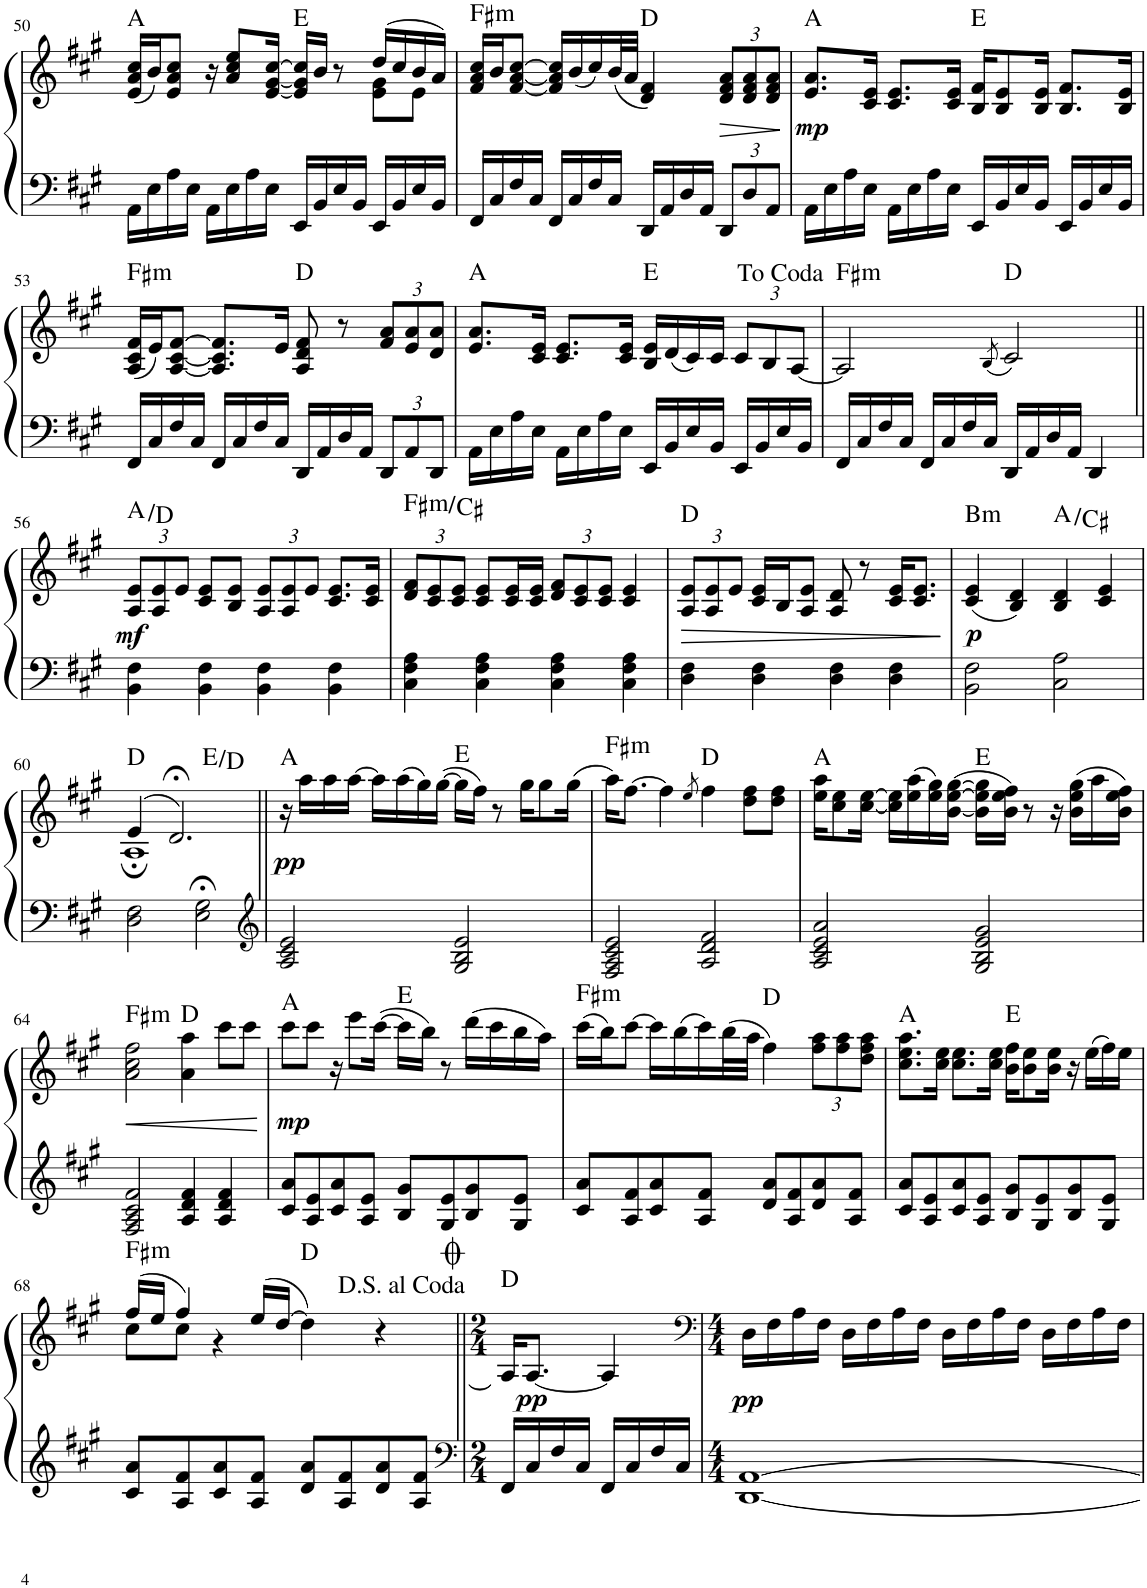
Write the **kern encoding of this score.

**kern	**kern	**dynam	**harte
*part1	*part1	*part1	*part1
*staff2	*staff1	*staff1/2	*
*I"Piano	*	*	*
*I'Pno.	*	*	*
!!LO:PB:g=z
*clefF4	*clefG2	*	*
*k[f#c#g#]	*k[f#c#g#]	*	*
*M4/4	*M4/4	*	*
=50	=50	=50	=50
*	*^	*	*
16AA\LL	(16e/ 16a/ 16cc#/LL	2.ryy	.	A:maj
16E\	16b/J)	.	.	.
16A\	8e/ 8a/ 8cc#/J	.	.	.
16E\JJ	.	.	.	.
16AA\LL	16r	.	.	.
16E\	8a/ 8cc#/ 8ee/L	.	.	.
16A\	.	.	.	.
16E\JJ	[16e/ [16g#/ [16cc#/Jk	.	.	.
16EE/LL	16e/] 16g#/] 16cc#/]LL	.	.	E:maj
16BB/	16b/JJ	.	.	.
16E/	8r	.	.	.
16BB/JJ	.	.	.	.
16EE/LL	(16dd/LL	8e\ 8g#\L	.	.
16BB/	16cc#/	.	.	.
16E/	16b/	8e\J	.	.
16BB/JJ	16a/JJ)	.	.	.
*	*v	*v	*	*
=51	=51	=51	=51
!	!	!	!LO:H:kt=m
16FF#/LL	16f#/ 16a/ 16cc#/LL	.	F#:min
16C#/	16b/J	.	.
16F#/	[8f#/ [8a/ [8cc#/J	.	.
16C#/JJ	.	.	.
16FF#/LL	16f#/] 16a/] 16cc#/]LL	.	.
16C#/	(16b/	.	.
16F#/	16cc#/)	.	.
16C#/JJ	(32b/L	.	.
.	32a/JJJ	.	.
16DD/LL	4d/ 4f#/)	.	D:maj
16AA/	.	.	.
16D/	.	.	.
16AA/JJ	.	.	.
*Xbrackettup	*Xbrackettup	*	*
!	!	!LO:HP:b	!
12DD/L	12d/ 12f#/ 12a/L	>	.
12D/	12d/ 12f#/ 12a/	.	.
12AA/J	12d/ 12f#/ 12a/J	.	.
.	.	]	.
=52	=52	=52	=52
!	!	!LO:DY:b	!
16AA\LL	8.e/ 8.a/L	mp	A:maj
16E\	.	.	.
16A\	.	.	.
16E\JJ	16c#/ 16e/Jk	.	.
16AA\LL	8.c#/ 8.e/L	.	.
16E\	.	.	.
16A\	.	.	.
16E\JJ	16c#/ 16e/Jk	.	.
16EE/LL	16B/ 16f#/KL	.	E:maj
16BB/	8B/ 8e/	.	.
16E/	.	.	.
16BB/JJ	16B/ 16e/Jk	.	.
16EE/LL	8.B/ 8.f#/L	.	.
16BB/	.	.	.
16E/	.	.	.
16BB/JJ	16B/ 16e/Jk	.	.
!!LO:LB:g=z
=53	=53	=53	=53
!	!	!	!LO:H:kt=m
16FF#/LL	(16A/ 16c#/ 16f#/LL	.	F#:min
16C#/	16e/J)	.	.
16F#/	[8A/ [8c#/ [8f#/J	.	.
16C#/JJ	.	.	.
16FF#/LL	8.A/] 8.c#/] 8.f#/]L	.	.
16C#/	.	.	.
16F#/	.	.	.
16C#/JJ	16e/Jk	.	.
16DD/LL	8A/ 8d/ 8f#/	.	D:maj
16AA/	.	.	.
16D/	8r	.	.
16AA/JJ	.	.	.
12DD/L	12f#/ 12a/L	.	.
12AA/	12e/ 12a/	.	.
12DD/J	12d/ 12a/J	.	.
=54	=54	=54	=54
16AA\LL	8.e/ 8.a/L	.	A:maj
16E\	.	.	.
16A\	.	.	.
16E\JJ	16c#/ 16e/Jk	.	.
16AA\LL	8.c#/ 8.e/L	.	.
16E\	.	.	.
16A\	.	.	.
16E\JJ	16c#/ 16e/Jk	.	.
16EE/LL	16B/ 16e/LL	.	E:maj
16BB/	(16d/	.	.
16E/	16c#/)	.	.
16BB/JJ	16c#/JJ	.	.
16EE/LL	12c#/L	.	.
16BB/	.	.	.
.	12B/	.	.
16E/	.	.	.
.	[12A/J	.	.
16BB/JJ	.	.	.
=55	=55	=55	=55
!	!	!	!LO:H:kt=m
16FF#/LL	2A/]	.	F#:min
16C#/	.	.	.
16F#/	.	.	.
16C#/JJ	.	.	.
16FF#/LL	.	.	.
16C#/	.	.	.
16F#/	.	.	.
16C#/JJ	.	.	.
.	(8qB/	.	.
16DD/LL	2c#/)	.	D:maj
16AA/	.	.	.
16D/	.	.	.
16AA/JJ	.	.	.
4DD/	.	.	.
!!LO:LB:g=z
=56||	=56||	=56||	=56||
!	!	!LO:DY:b	!
4BB\ 4F#\	12A/ 12e/L	mf	A:maj/4
.	12A/ 12e/	.	.
.	12e/J	.	.
4BB\ 4F#\	8c#/ 8e/L	.	.
.	8B/ 8e/J	.	.
4BB\ 4F#\	12A/ 12e/L	.	.
.	12A/ 12e/	.	.
.	12e/J	.	.
4BB\ 4F#\	8.c#/ 8.e/L	.	.
.	16c#/ 16e/Jk	.	.
=57	=57	=57	=57
!	!	!	!LO:H:kt=m
4C#\ 4F#\ 4A\	12d/ 12f#/L	.	F#:min/5
.	12c#/ 12e/	.	.
.	12c#/ 12e/J	.	.
4C#\ 4F#\ 4A\	8c#/ 8e/L	.	.
.	16c#/ 16e/L	.	.
.	16c#/ 16e/JJ	.	.
4C#\ 4F#\ 4A\	12d/ 12f#/L	.	.
.	12c#/ 12e/	.	.
.	12c#/ 12e/J	.	.
4C#\ 4F#\ 4A\	4c#/ 4e/	.	.
=58	=58	=58	=58
!	!	!LO:HP:b	!
4D\ 4F#\	12A/ 12e/L	>	D:maj
.	12A/ 12e/	.	.
.	12e/J	.	.
4D\ 4F#\	16c#/ 16e/LL	.	.
.	16B/J	.	.
.	8A/ 8e/J	.	.
4D\ 4F#\	8A/ 8d/	.	.
.	8r	.	.
4D\ 4F#\	16c#/ 16e/KL	.	.
.	8.c#/ 8.e/J	.	.
.	.	]	.
=59	=59	=59	=59
!	!	!LO:DY:b	!LO:H:kt=m
2BB\ 2F#\	(4c#/ 4e/	p	B:min
.	4B/ 4d/)	.	.
2C#\ 2A\	4B/ 4d/	.	A:maj/3
.	4c#/ 4e/	.	.
!!LO:LB:g=z
=60	=60	=60	=60
*	*^	*	*
2D\ 2F#\	(4e/	1A;	.	D:maj
.	2.d;</)	.	.	E:maj/b7
2E\;< 2G#\;<	.	.	.	.
*	*v	*v	*	*
=61||	=61||	=61||	=61||
*clefG2	*	*	*
!	!	!LO:DY:b	!
2A/ 2c#/ 2e/	16r	pp	A:maj
.	16aa\LL	.	.
.	16aa\	.	.
.	[16aa\JJ	.	.
.	16aa\LL]	.	.
.	(16aa\	.	.
.	16gg#\)	.	.
.	([16gg#\JJ	.	.
2G#/ 2B/ 2e/	16gg#\LL]	.	E:maj
.	16ff#\JJ)	.	.
.	8r	.	.
.	16gg#\KL	.	.
.	8gg#\	.	.
.	(16gg#\Jk	.	.
=62	=62	=62	=62
!	!	!	!LO:H:kt=m
2F#/ 2A/ 2c#/ 2e/	16aa\KL)	.	F#:min
.	[8.ff#\J	.	.
.	4ff#\]	.	.
.	8qee/	.	.
2A/ 2d/ 2f#/	4ff#\	.	D:maj
.	8dd\ 8ff#\L	.	.
.	8dd\ 8ff#\J	.	.
=63	=63	=63	=63
2A/ 2c#/ 2e/ 2a/	16ee\ 16aa\KL	.	A:maj
.	8cc#\ 8ee\	.	.
.	[16cc#\ [16ee\Jk	.	.
.	16cc#\] 16ee\]LL	.	.
.	(16ee\ 16aa\	.	.
.	16ee\ 16gg#\)	.	.
.	([16b\ [16ee\ [16gg#\JJ	.	.
2G#/ 2B/ 2e/ 2g#/	16b\] 16ee\] 16gg#\]LL	.	E:maj
.	16b\ 16ee\ 16ff#\JJ)	.	.
.	8r	.	.
.	16r	.	.
.	(16b\ 16ee\ 16gg#\LL	.	.
.	16aa\	.	.
.	16b\ 16ee\ 16ff#\JJ)	.	.
!!LO:LB:g=z
=64	=64	=64	=64
!	!	!LO:HP:b	!LO:H:kt=m
2F#/ 2A/ 2c#/ 2f#/	2a\ 2cc#\ 2ff#\	<	F#:min
4A/ 4d/ 4f#/	4a\ 4aa\	.	D:maj
4A/ 4d/ 4f#/	8ccc#\L	.	.
.	8ccc#\J	.	.
.	.	[	.
=65	=65	=65	=65
!	!	!LO:DY:b	!
8c#/ 8a/L	8ccc#\L	mp	A:maj
8A/ 8e/	8ccc#\J	.	.
8c#/ 8a/	16r	.	.
.	8eee\L	.	.
8A/ 8e/J	.	.	.
.	([16ccc#\Jk	.	.
8B/ 8g#/L	16ccc#\LL]	.	E:maj
.	16bb\JJ)	.	.
8G#/ 8e/	8r	.	.
8B/ 8g#/	(16ddd\LL	.	.
.	16ccc#\	.	.
8G#/ 8e/J	16bb\	.	.
.	16aa\JJ)	.	.
=66	=66	=66	=66
!	!	!	!LO:H:kt=m
8c#/ 8a/L	(16ccc#\LL	.	F#:min
.	16bb\J)	.	.
8A/ 8f#/	[8ccc#\J	.	.
8c#/ 8a/	16ccc#\LL]	.	.
.	(16bb\	.	.
8A/ 8f#/J	16ccc#\)	.	.
.	(32bb\L	.	.
.	32aa\JJJ	.	.
8d/ 8a/L	4ff#\)	.	D:maj
8A/ 8f#/	.	.	.
8d/ 8a/	12ff#\ 12aa\L	.	.
.	12ff#\ 12aa\	.	.
8A/ 8f#/J	.	.	.
.	12dd\ 12ff#\ 12aa\J	.	.
=67	=67	=67	=67
8c#/ 8a/L	8.cc#\ 8.ee\ 8.aa\L	.	A:maj
8A/ 8e/	.	.	.
.	16cc#\ 16ee\Jk	.	.
8c#/ 8a/	8.cc#\ 8.ee\L	.	.
8A/ 8e/J	.	.	.
.	16cc#\ 16ee\Jk	.	.
8B/ 8g#/L	16b\ 16ff#\KL	.	E:maj
.	8b\ 8ee\	.	.
8G#/ 8e/	.	.	.
.	16b\ 16ee\Jk	.	.
8B/ 8g#/	16r	.	.
.	(16ee\LL	.	.
8G#/ 8e/J	16ff#\)	.	.
.	16ee\JJ	.	.
!!LO:LB:g=z
=68	=68	=68	=68
*	*^	*	*
!	!	!	!	!LO:H:kt=m
8c#/ 8a/L	(16ff#/LL	8cc#\L	.	F#:min
.	16ee/JJ	.	.	.
8A/ 8f#/	4ff#/)	8cc#\J	.	.
8c#/ 8a/	.	4r	.	.
8A/ 8f#/J	(16ee/LL	.	.	.
.	[16dd/JJ	.	.	.
8d/ 8a/L	4dd\])	2ryy	.	D:maj
8A/ 8f#/	.	.	.	.
8d/ 8a/	4r	.	.	.
8A/ 8f#/J	.	.	.	.
*	*v	*v	*	*
=69||	=69||	=69||	=69||
*clefF4	*	*	*
*M2/4	*M2/4	*	*
16FF#/LL	[16A/KL	.	D:maj
!	!	!LO:DY:b	!
16C#/	8.A/J_	pp	.
16F#/	.	.	.
16C#/JJ	.	.	.
16FF#/LL	4A/]	.	.
16C#/	.	.	.
16F#/	.	.	.
16C#/JJ	.	.	.
=70	=70	=70	=70
*	*clefF4	*	*
*M4/4	*M4/4	*	*
!	!	!LO:DY:b	!
[1DD [1AA	16D\LL	pp	.
.	16F#\	.	.
.	16A\	.	.
.	16F#\JJ	.	.
.	16D\LL	.	.
.	16F#\	.	.
.	16A\	.	.
.	16F#\JJ	.	.
.	16D\LL	.	.
.	16F#\	.	.
.	16A\	.	.
.	16F#\JJ	.	.
.	16D\LL	.	.
.	16F#\	.	.
.	16A\	.	.
.	16F#\JJ	.	.
=	=	=	=
*-	*-	*-	*-
